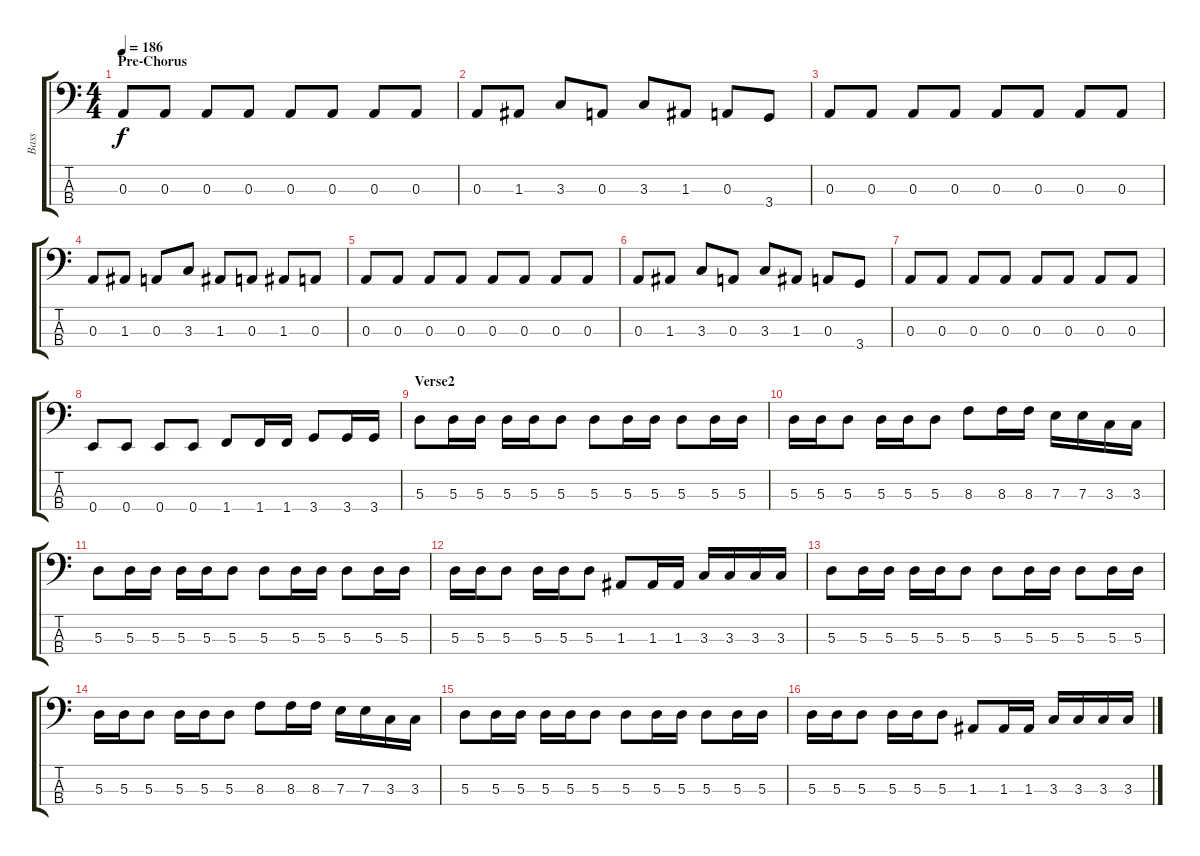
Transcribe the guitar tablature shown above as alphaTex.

\track ("Bass" "Bass") {instrument electricbassfinger}
\staff {score tabs}
\tuning (G2 D2 A1 E1) {hide}
\ts (4 4)
\section ("" "Pre-Chorus")
\tempo 186
\clef f4
\ks c
0.3.8{dy f} 0.3.8 0.3.8 0.3.8 0.3.8 0.3.8 0.3.8 0.3.8 |
0.3.8 1.3.8 3.3.8 0.3.8 3.3.8 1.3.8 0.3.8 3.4.8 |
0.3.8 0.3.8 0.3.8 0.3.8 0.3.8 0.3.8 0.3.8 0.3.8 |
0.3.8 1.3.8 0.3.8 3.3.8 1.3.8 0.3.8 1.3.8 0.3.8 |
0.3.8 0.3.8 0.3.8 0.3.8 0.3.8 0.3.8 0.3.8 0.3.8 |
0.3.8 1.3.8 3.3.8 0.3.8 3.3.8 1.3.8 0.3.8 3.4.8 |
0.3.8 0.3.8 0.3.8 0.3.8 0.3.8 0.3.8 0.3.8 0.3.8 |
0.4.8 0.4.8 0.4.8 0.4.8 1.4.8 1.4.16 1.4.16 3.4.8 3.4.16 3.4.16 |
\section ("" "Verse2")
5.3.8 5.3.16 5.3.16 5.3.16 5.3.16 5.3.8 5.3.8 5.3.16 5.3.16 5.3.8 5.3.16 5.3.16 |
5.3.16 5.3.16 5.3.8 5.3.16 5.3.16 5.3.8 8.3.8 8.3.16 8.3.16 7.3.16 7.3.16 3.3.16 3.3.16 |
5.3.8 5.3.16 5.3.16 5.3.16 5.3.16 5.3.8 5.3.8 5.3.16 5.3.16 5.3.8 5.3.16 5.3.16 |
5.3.16 5.3.16 5.3.8 5.3.16 5.3.16 5.3.8 1.3.8 1.3.16 1.3.16 3.3.16 3.3.16 3.3.16 3.3.16 |
5.3.8 5.3.16 5.3.16 5.3.16 5.3.16 5.3.8 5.3.8 5.3.16 5.3.16 5.3.8 5.3.16 5.3.16 |
5.3.16 5.3.16 5.3.8 5.3.16 5.3.16 5.3.8 8.3.8 8.3.16 8.3.16 7.3.16 7.3.16 3.3.16 3.3.16 |
5.3.8 5.3.16 5.3.16 5.3.16 5.3.16 5.3.8 5.3.8 5.3.16 5.3.16 5.3.8 5.3.16 5.3.16 |
5.3.16 5.3.16 5.3.8 5.3.16 5.3.16 5.3.8 1.3.8 1.3.16 1.3.16 3.3.16 3.3.16 3.3.16 3.3.16
